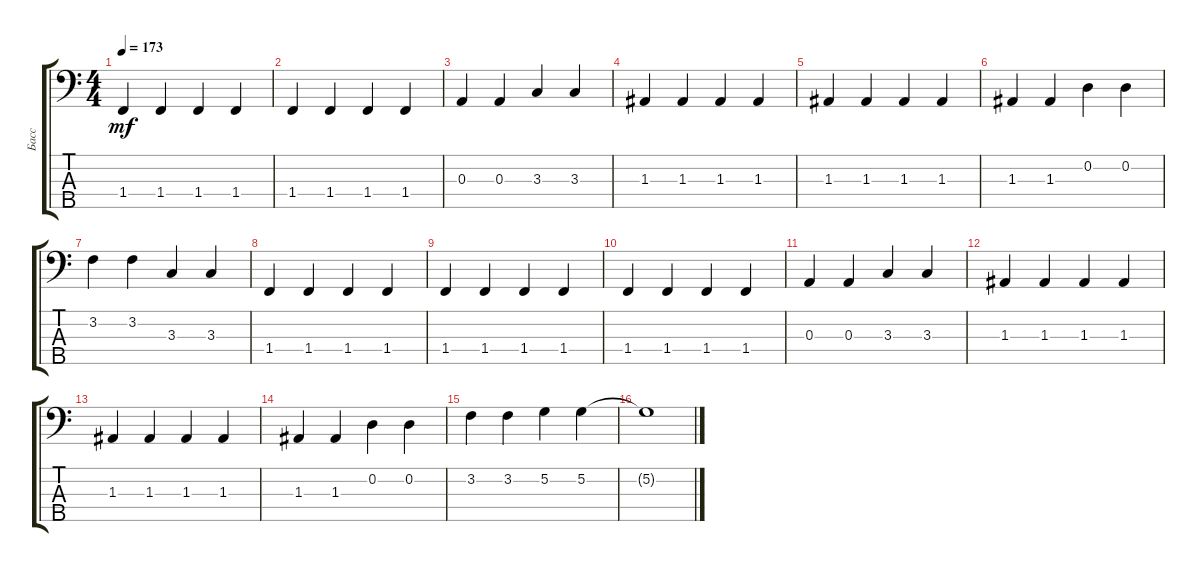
\track ("Басс" "Басс") {instrument electricbassfinger}
\staff {score tabs}
\tuning (G2 D2 A1 E1 B0) {hide}
\ts (4 4)
\tempo 173
\clef f4
\ks aminor
1.4.4{dy mf} 1.4.4 1.4.4 1.4.4 |
1.4.4 1.4.4 1.4.4 1.4.4 |
0.3.4 0.3.4 3.3.4 3.3.4 |
1.3.4 1.3.4 1.3.4 1.3.4 |
1.3.4 1.3.4 1.3.4 1.3.4 |
1.3.4 1.3.4 0.2.4 0.2.4 |
3.2.4 3.2.4 3.3.4 3.3.4 |
1.4.4 1.4.4 1.4.4 1.4.4 |
1.4.4 1.4.4 1.4.4 1.4.4 |
1.4.4 1.4.4 1.4.4 1.4.4 |
0.3.4 0.3.4 3.3.4 3.3.4 |
1.3.4 1.3.4 1.3.4 1.3.4 |
1.3.4 1.3.4 1.3.4 1.3.4 |
1.3.4 1.3.4 0.2.4 0.2.4 |
3.2.4 3.2.4 5.2.4 5.2.4 |
5.2{t}.1
